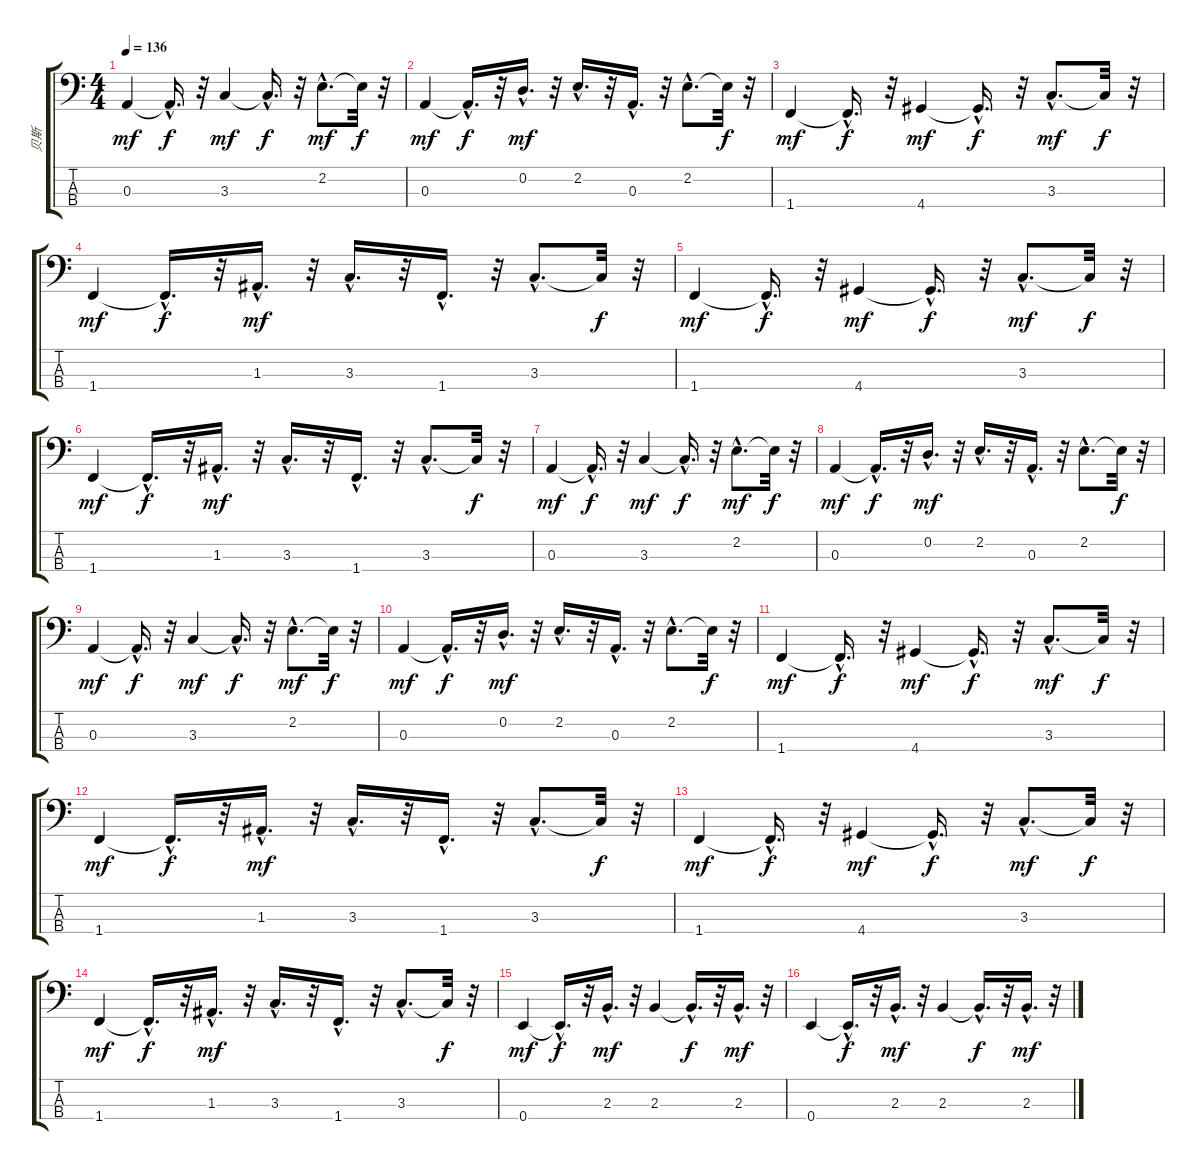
\track ("贝斯" "贝斯") {instrument electricbasspick}
\staff {score tabs}
\tuning (G2 D2 A1 E1) {hide}
\ts (4 4)
\tempo 136
\clef f4
\ks c
0.3.4{dy mf} 0.3{hac t}.16{d dy f} r.32 3.3.4{dy mf} 3.3{hac t}.16{d dy f} r.32 2.2{hac}.8{d dy mf} 2.2{t}.32{dy f} r.32 |
0.3.4{dy mf} 0.3{hac t}.16{d dy f} r.32 0.2{hac}.16{d dy mf} r.32 2.2{hac}.16{d} r.32 0.3{hac}.16{d} r.32 2.2{hac}.8{d} 2.2{t}.32{dy f} r.32 |
1.4.4{dy mf} 1.4{hac t}.16{d dy f} r.32 4.4.4{dy mf} 4.4{hac t}.16{d dy f} r.32 3.3{hac}.8{d dy mf} 3.3{t}.32{dy f} r.32 |
1.4.4{dy mf} 1.4{hac t}.16{d dy f} r.32 1.3{hac}.16{d dy mf} r.32 3.3{hac}.16{d} r.32 1.4{hac}.16{d} r.32 3.3{hac}.8{d} 3.3{t}.32{dy f} r.32 |
1.4.4{dy mf} 1.4{hac t}.16{d dy f} r.32 4.4.4{dy mf} 4.4{hac t}.16{d dy f} r.32 3.3{hac}.8{d dy mf} 3.3{t}.32{dy f} r.32 |
1.4.4{dy mf} 1.4{hac t}.16{d dy f} r.32 1.3{hac}.16{d dy mf} r.32 3.3{hac}.16{d} r.32 1.4{hac}.16{d} r.32 3.3{hac}.8{d} 3.3{t}.32{dy f} r.32 |
0.3.4{dy mf} 0.3{hac t}.16{d dy f} r.32 3.3.4{dy mf} 3.3{hac t}.16{d dy f} r.32 2.2{hac}.8{d dy mf} 2.2{t}.32{dy f} r.32 |
0.3.4{dy mf} 0.3{hac t}.16{d dy f} r.32 0.2{hac}.16{d dy mf} r.32 2.2{hac}.16{d} r.32 0.3{hac}.16{d} r.32 2.2{hac}.8{d} 2.2{t}.32{dy f} r.32 |
0.3.4{dy mf} 0.3{hac t}.16{d dy f} r.32 3.3.4{dy mf} 3.3{hac t}.16{d dy f} r.32 2.2{hac}.8{d dy mf} 2.2{t}.32{dy f} r.32 |
0.3.4{dy mf} 0.3{hac t}.16{d dy f} r.32 0.2{hac}.16{d dy mf} r.32 2.2{hac}.16{d} r.32 0.3{hac}.16{d} r.32 2.2{hac}.8{d} 2.2{t}.32{dy f} r.32 |
1.4.4{dy mf} 1.4{hac t}.16{d dy f} r.32 4.4.4{dy mf} 4.4{hac t}.16{d dy f} r.32 3.3{hac}.8{d dy mf} 3.3{t}.32{dy f} r.32 |
1.4.4{dy mf} 1.4{hac t}.16{d dy f} r.32 1.3{hac}.16{d dy mf} r.32 3.3{hac}.16{d} r.32 1.4{hac}.16{d} r.32 3.3{hac}.8{d} 3.3{t}.32{dy f} r.32 |
1.4.4{dy mf} 1.4{hac t}.16{d dy f} r.32 4.4.4{dy mf} 4.4{hac t}.16{d dy f} r.32 3.3{hac}.8{d dy mf} 3.3{t}.32{dy f} r.32 |
1.4.4{dy mf} 1.4{hac t}.16{d dy f} r.32 1.3{hac}.16{d dy mf} r.32 3.3{hac}.16{d} r.32 1.4{hac}.16{d} r.32 3.3{hac}.8{d} 3.3{t}.32{dy f} r.32 |
0.4.4{dy mf} 0.4{hac t}.16{d dy f} r.32 2.3{hac}.16{d dy mf} r.32 2.3.4 2.3{hac t}.16{d dy f} r.32 2.3{hac}.16{d dy mf} r.32 |
0.4.4 0.4{hac t}.16{d dy f} r.32 2.3{hac}.16{d dy mf} r.32 2.3.4 2.3{hac t}.16{d dy f} r.32 2.3{hac}.16{d dy mf} r.32
